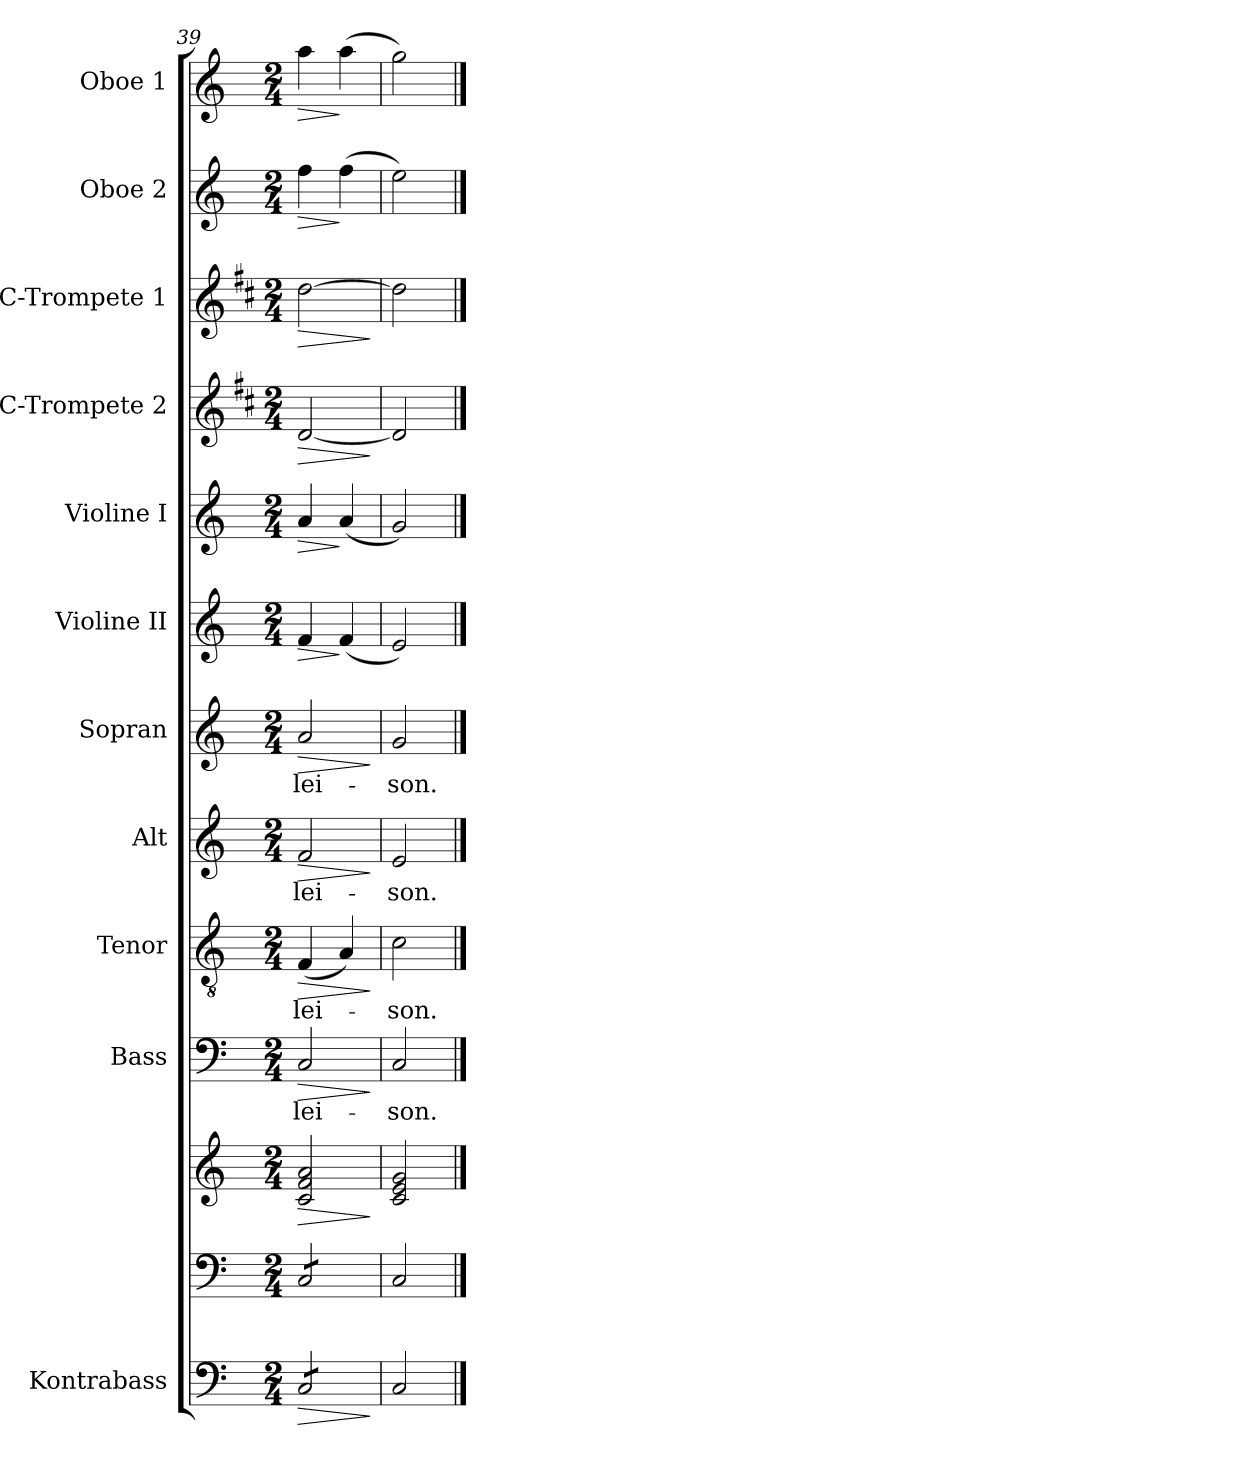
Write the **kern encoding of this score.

**kern	**dynam	**kern	**kern	**dynam	**kern	**text	**dynam	**kern	**text	**dynam	**kern	**text	**dynam	**kern	**text	**dynam	**kern	**dynam	**kern	**dynam	**kern	**dynam	**kern	**dynam	**kern	**dynam	**kern	**dynam
*part12	*part12	*part11	*part11	*part11	*part10	*part10	*part10	*part9	*part9	*part9	*part8	*part8	*part8	*part7	*part7	*part7	*part6	*part6	*part5	*part5	*part4	*part4	*part3	*part3	*part2	*part2	*part1	*part1
*staff13	*staff13	*staff12	*staff11	*staff11/12	*staff10	*staff10	*staff10	*staff9	*staff9	*staff9	*staff8	*staff8	*staff8	*staff7	*staff7	*staff7	*staff6	*staff6	*staff5	*staff5	*staff4	*staff4	*staff3	*staff3	*staff2	*staff2	*staff1	*staff1
*I"Kontrabass	*	*	*	*	*I"Bass	*	*	*I"Tenor	*	*	*I"Alt	*	*	*I"Sopran	*	*	*I"Violine II	*	*I"Violine I	*	*I"C-Trompete 2	*	*I"C-Trompete 1	*	*I"Oboe 2	*	*I"Oboe 1	*
*I'Kb.	*	*	*	*	*I'B.	*	*	*I'T.	*	*	*I'A.	*	*	*I'S.	*	*	*I'Vl. II	*	*I'Vl. I	*	*I'C Trp. 2	*	*I'C Trp. 1	*	*I'Ob. 2	*	*I'Ob. 1	*
*clefF4	*	*clefF4	*clefG2	*	*clefF4	*	*	*clefGv2	*	*	*clefG2	*	*	*clefG2	*	*	*clefG2	*	*clefG2	*	*clefG2	*	*clefG2	*	*clefG2	*	*clefG2	*
*ITrd7c12	*	*	*	*	*	*	*	*	*	*	*	*	*	*	*	*	*	*	*	*	*ITrd1c2	*	*ITrd1c2	*	*	*	*	*
*k[]	*	*k[]	*k[]	*	*k[]	*	*	*k[]	*	*	*k[]	*	*	*k[]	*	*	*k[]	*	*k[]	*	*k[]	*	*k[]	*	*k[]	*	*k[]	*
*C:	*	*C:	*C:	*	*C:	*	*	*C:	*	*	*C:	*	*	*C:	*	*	*C:	*	*C:	*	*C:	*	*C:	*	*C:	*	*C:	*
*M2/4	*	*M2/4	*M2/4	*	*M2/4	*	*	*M2/4	*	*	*M2/4	*	*	*M2/4	*	*	*M2/4	*	*M2/4	*	*M2/4	*	*M2/4	*	*M2/4	*	*M2/4	*
=39	=39	=39	=39	=39	=39	=39	=39	=39	=39	=39	=39	=39	=39	=39	=39	=39	=39	=39	=39	=39	=39	=39	=39	=39	=39	=39	=39	=39
!	!LO:HP:b	!	!	!LO:HP:b	!	!LO:LY:b	!LO:HP:b	!	!LO:LY:b	!LO:HP:b	!	!LO:LY:b	!LO:HP:b	!	!LO:LY:b	!LO:HP:b	!	!LO:HP:b	!	!LO:HP:b	!	!LO:HP:b	!	!LO:HP:b	!	!LO:HP:b	!	!LO:HP:b
*tremolo	*	*	*	*	*	*	*	*	*	*	*	*	*	*	*	*	*	*	*	*	*	*	*	*	*	*	*	*
*	*	*tremolo	*	*	*	*	*	*	*	*	*	*	*	*	*	*	*	*	*	*	*	*	*	*	*	*	*	*
8CC/L	>	8C/L	2c/ 2f/ 2a/	>	2C/	-lei-	>	(<4F/	-lei-	>	2f/	-lei-	>	2a/	-lei-	>	4f/	>	4a/	>	[2c/	>	[2cc\	>	4ff\	>	4aa\	>
8CC/	.	8C/	.	.	.	.	.	.	.	.	.	.	.	.	.	.	.	.	.	.	.	.	.	.	.	.	.	.
8CC/	.	8C/	.	.	.	.	.	4A/)	.	.	.	.	.	.	.	.	(<4f/	]	(<4a/	]	.	.	.	.	(>4ff\	]	(>4aa\	]
8CC/J	.	8C/J	.	.	.	.	.	.	.	.	.	.	.	.	.	.	.	.	.	.	.	.	.	.	.	.	.	.
*	*	*Xtremolo	*	*	*	*	*	*	*	*	*	*	*	*	*	*	*	*	*	*	*	*	*	*	*	*	*	*
*Xtremolo	*	*	*	*	*	*	*	*	*	*	*	*	*	*	*	*	*	*	*	*	*	*	*	*	*	*	*	*
.	]	.	.	]	.	.	]	.	.	]	.	.	]	.	.	]	.	.	.	.	.	]	.	]	.	.	.	.
=40	=40	=40	=40	=40	=40	=40	=40	=40	=40	=40	=40	=40	=40	=40	=40	=40	=40	=40	=40	=40	=40	=40	=40	=40	=40	=40	=40	=40
!	!	!	!	!	!	!LO:LY:b	!	!	!LO:LY:b	!	!	!LO:LY:b	!	!	!LO:LY:b	!	!	!	!	!	!	!	!	!	!	!	!	!
2CC/	.	2C/	2c/ 2e/ 2g/	.	2C/	-son.	.	2c\	-son.	.	2e/	-son.	.	2g/	-son.	.	2e/)	.	2g/)	.	2c/]	.	2cc\]	.	2ee\)	.	2gg\)	.
==	==	==	==	==	==	==	==	==	==	==	==	==	==	==	==	==	==	==	==	==	==	==	==	==	==	==	==	==
*-	*-	*-	*-	*-	*-	*-	*-	*-	*-	*-	*-	*-	*-	*-	*-	*-	*-	*-	*-	*-	*-	*-	*-	*-	*-	*-	*-	*-
